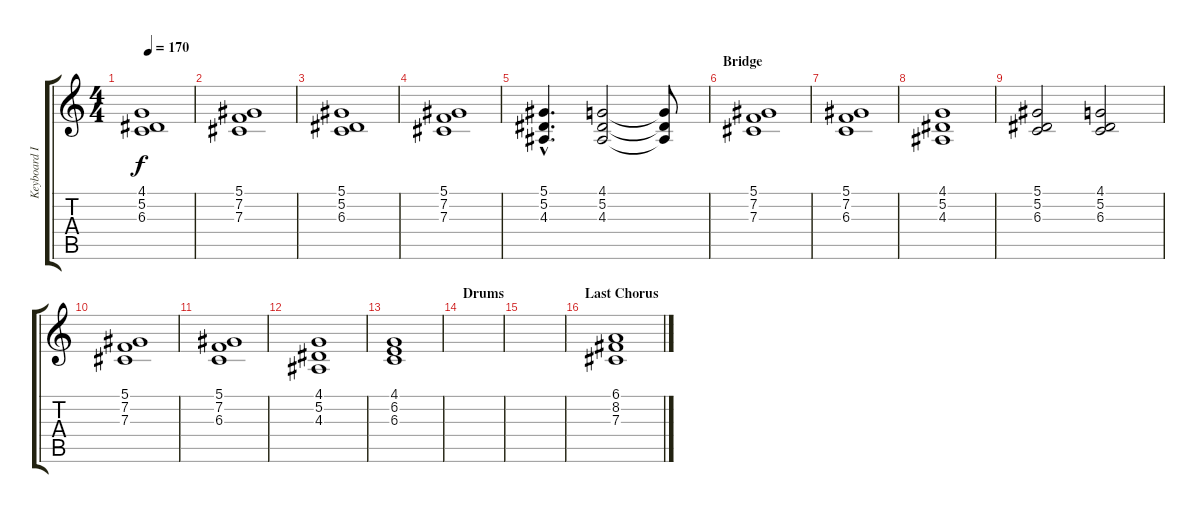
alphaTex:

\track ("Keyboard III" "Keyboard I") {instrument pad2warm}
\staff {score tabs}
\tuning (Eb4 Bb3 Gb3 Db3 Ab2 Eb2) {hide}
\ts (4 4)
\tempo 170
\clef g2
\ks c
(4.1 5.2 6.3).1{dy f} |
(5.1 7.2 7.3).1 |
(5.1 5.2 6.3).1 |
(5.1 7.2 7.3).1 |
(5.1{hac} 5.2{hac} 4.3{hac}).4{d} (4.1 5.2 4.3).2 (4.1{t} 5.2{t} 4.3{t}).8 |
\section ("" "Bridge")
(5.1 7.2 7.3).1 |
(5.1 7.2 6.3).1 |
(4.1 5.2 4.3).1 |
(5.1 5.2 6.3).2 (4.1 5.2 6.3).2 |
(5.1 7.2 7.3).1 |
(5.1 7.2 6.3).1 |
(4.1 5.2 4.3).1 |
(4.1 6.2 6.3).1 |
\section ("" "Drums")
|
|
\section ("" "Last Chorus")
(6.1 8.2 7.3).1
